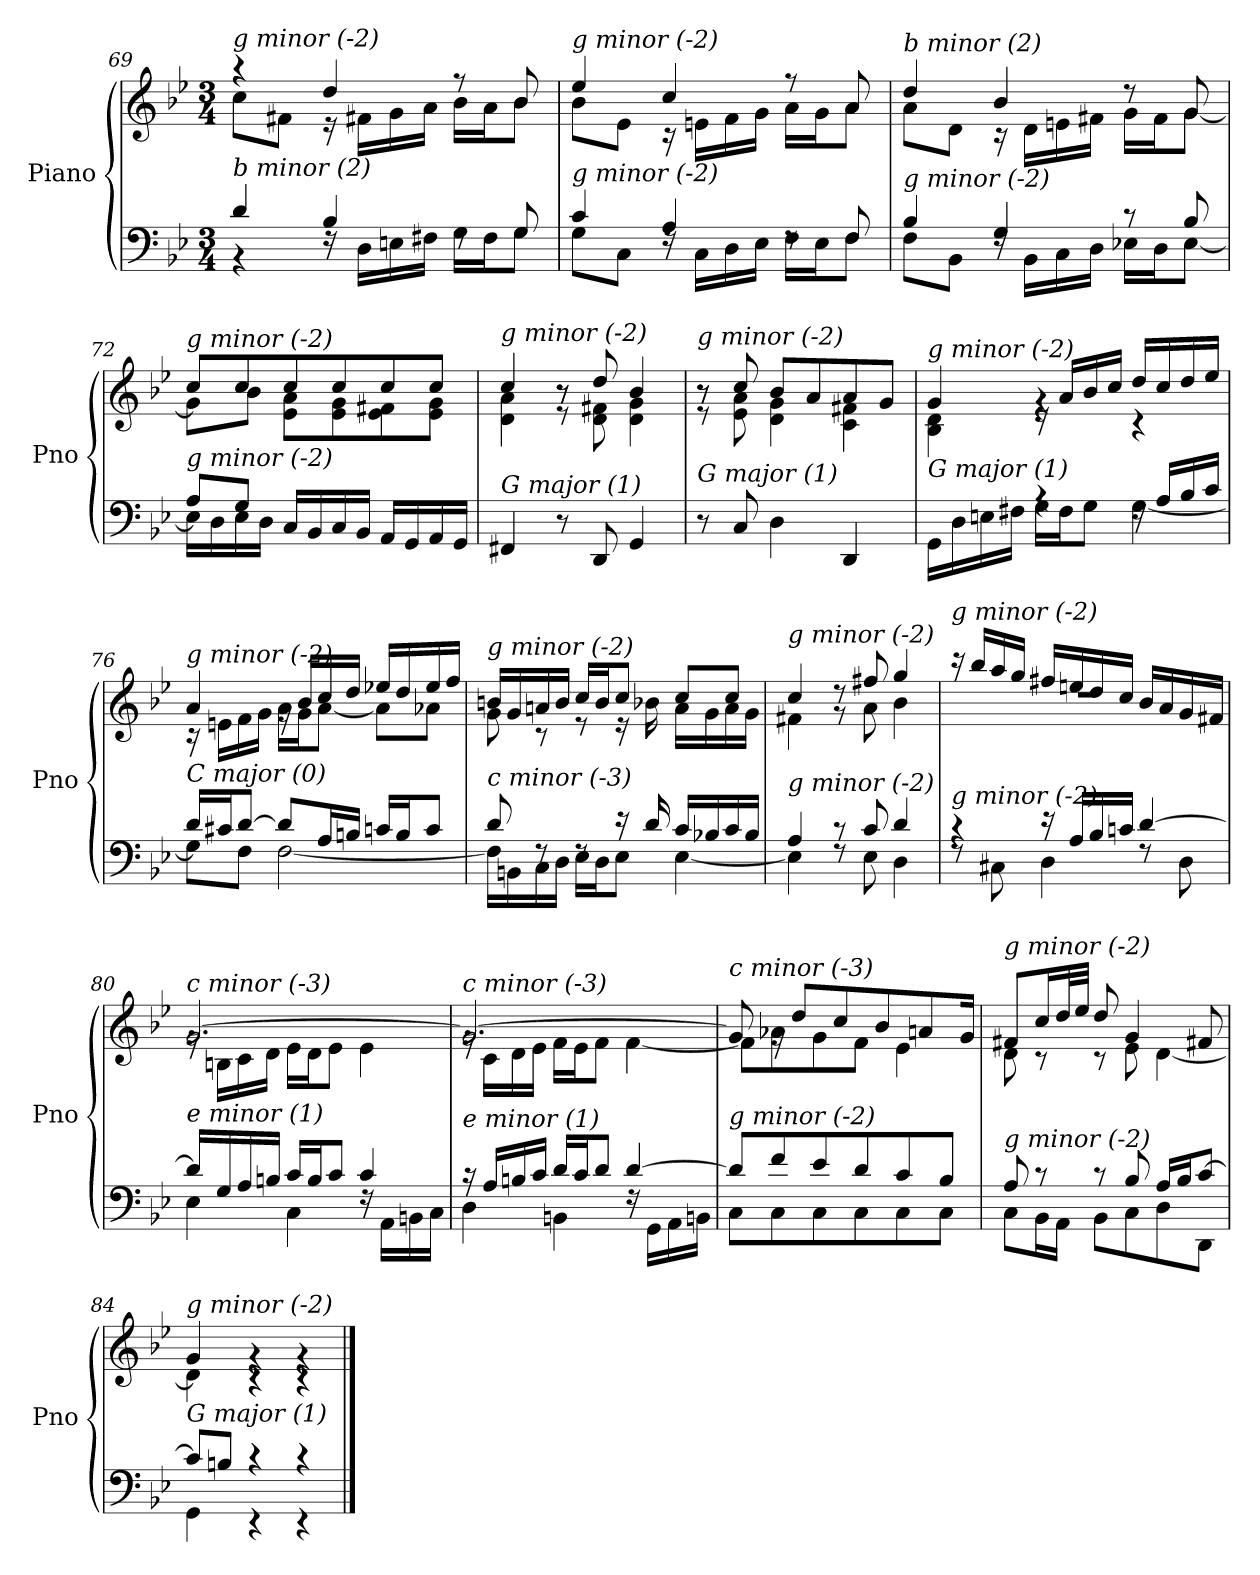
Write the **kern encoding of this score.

**kern	**kern
*part1	*part1
*staff2	*staff1
*I"Piano	*
*I'Pno	*
*clefF4	*clefG2
*k[b-e-]	*k[b-e-]
*M3/4	*M3/4
=69	=69
*^	*^
!	!	!LO:TX:i:t=g minor (-2)	!
!LO:TX:i:t=b minor (2)	!	!	!
4d/	4r	4r	8cc\L
.	.	.	8f#X\J
4B-/	16rF	4dd/	16r
.	16D\LL	.	16f#X\LL
.	16En\	.	16g\
.	16F#X\JJ	.	16a\JJ
8rF	16G\LL	8r	16b-\LL
.	16F#\J	.	16a\J
8G/	8G\J	8b-/	8b-\J
=70	=70	=70	=70
!	!	!LO:TX:i:t=g minor (-2)	!
!LO:TX:i:t=g minor (-2)	!	!	!
4c/	8G\L	4ee-/	8b-\L
.	8C\J	.	8e-\J
4A/	16rF	4cc/	16r
.	16C\LL	.	16en\LL
.	16D\	.	16f\
.	16E-\JJ	.	16g\JJ
8rF	16F\LL	8r	16a\LL
.	16E-\J	.	16g\J
8F/	8F\J	8a/	8a\J
!!LO:LB:g=z	!!
=71	=71	=71	=71
!	!	!LO:TX:i:t=b minor (2)	!
!LO:TX:i:t=g minor (-2)	!	!	!
4B-/	8F\L	4dd/	8a\L
.	8BB-\J	.	8d\J
4G/	16rF	4b-/	16r
.	16BB-\LL	.	16d\LL
.	16C\	.	16en\
.	16D\JJ	.	16f#X\JJ
8r	16E-X\LL	8r	16g\LL
.	16D\J	.	16f#\J
8B-/	[8E-\J	8g/	[8g\J
=72	=72	=72	=72
*	*	*	*^
!	!	!LO:TX:i:t=g minor (-2)	!	!
!LO:TX:i:t=g minor (-2)	!	!	!	!
8A/L	16E-\LL]	8cc/L	8g\L]	4ryy
.	16D\	.	.	.
8G/J	16E-\	8cc/	8b-\J	.
.	16D\JJ	.	.	.
16C/LL	2ryy	8cc/	8e-\ 8a\L	2ryy
16BB-/	.	.	.	.
16C/	.	8cc/	8e-\ 8g\	.
16BB-/JJ	.	.	.	.
16AA/LL	.	8cc/	8e-\ 8f#X\	.
16GG/	.	.	.	.
16AA/	.	8cc/J	8e-\ 8g\J	.
16GG/JJ	.	.	.	.
=73	=73	=73	=73	=73
!	!	!LO:TX:i:t=g minor (-2)	!	!
!LO:TX:i:t=G major (1)	!	!	!	!
4ryy	4FF#X/	4cc/	4d\ 4a\	4ryy
8ryy	8r	8r	8r	8re
4.ryy	8DD/	8dd/	8d\ 8f#X\	4.ryy
.	4GG/	4b-/	4d\ 4g\	.
=74	=74	=74	=74	=74
!	!	!LO:TX:i:t=g minor (-2)	!	!
!LO:TX:i:t=G major (1)	!	!	!	!
8ryy	8r	8r	8r	8re
2ryy	8C/	8cc/	8e-\ 8a\	2ryy
.	4D\	8b-/L	4d\ 4g\	.
.	.	8a/	.	.
.	4DD/	8a/	4c\ 4f#X\	.
8ryy	.	8g/J	.	8ryy
!!LO:PB:g=z	!!	!!
=75	=75	=75	=75	=75
!	!	!LO:TX:i:t=g minor (-2)	!	!
!LO:TX:i:t=G major (1)	!	!	!	!
16GG\LL	4ryy	4g/	4B-\ 4d\	4ryy
16D\	.	.	.	.
16En\	.	.	.	.
16F#X\JJ	.	.	.	.
4rA	16G\LL	16re	4rg	2ryy
.	16F#\J	16a/LL	.	.
.	8G\J	16b-/	.	.
.	.	16cc/JJ	.	.
16rF	[4G\	16dd/LL	4r	.
16A/LL	.	16cc/	.	.
16B-/	.	16dd/	.	.
16c/JJ	.	16ee-/JJ	.	.
*	*	*	*v	*v
=76	=76	=76	=76
!	!	!LO:TX:i:t=g minor (-2)	!
!LO:TX:i:t=C major (0)	!	!	!
16d/LL	8G\L]	4a/	16r
16c#Xi/J	.	.	16en\LL
[8d/J	8F\J	.	16f\
.	.	.	16g\JJ
8d/L]	[2F\	16rg	16a\LL
.	.	16b-/LL	16g\J
16A/L	.	16cc/	[8a\J
16Bn/JJ	.	16dd/JJ	.
16cn/LL	.	16ee-X/LL	8a\L]
16B/J	.	16dd/	.
8c/J	.	16ee-/	8a-X\J
.	.	16ff/JJ	.
=77	=77	=77	=77
!	!	!LO:TX:i:t=g minor (-2)	!
!LO:TX:i:t=c minor (-3)	!	!	!
8d/	16F\LL]	16bn/LL	8g\
.	16BBn\	16g/	.
8rF	16C\	16an/	8r
.	16D\JJ	16b/JJ	.
8rF	16E-\LL	16cc/LL	8r
.	16D\J	16b/J	.
16r	8E-\J	8cc/J	16r
16d/	.	.	16b-X\
16c/LL	[4E-\	8cc/L	16a\LL
16B-X/	.	.	16g\
16c/	.	8cc/J	16a\
16B-/JJ	.	.	16g\JJ
!!LO:LB:g=z	!!
=78	=78	=78	=78
!	!	!LO:TX:i:t=g minor (-2)	!
!LO:TX:i:t=g minor (-2)	!	!	!
4A/	4E-\]	4cc/	4f#X\
8r	8rF	8rg	8rdd
8c/	8E-\	8ff#X/	8a\
4d/	4D\	4gg/	4b-\
=79	=79	=79	=79
!	!	!LO:TX:i:t=g minor (-2)	!
!LO:TX:i:t=g minor (-2)	!	!	!
4r	8rF	16r	2.rdd
.	.	16bb-/LL	.
.	8C#Xi\	16aa/	.
.	.	16gg/JJ	.
16r	4D\	16ff#X/LL	.
16A/LL	.	16een/	.
16B-/	.	16dd/	.
16cn/JJ	.	16cc/JJ	.
[4d/	8rF	16b-/LL	.
.	.	16a/	.
.	8D\	16g/	.
.	.	16f#X/JJ	.
=80	=80	=80	=80
!	!	!LO:TX:i:t=c minor (-3)	!
!LO:TX:i:t=e minor (1)	!	!	!
16d/LL]	4E-\	[2.g/	16rg
16G/	.	.	16Bn\LL
16A/	.	.	16c\
16Bn/JJ	.	.	16d\JJ
16c/LL	4C\	.	16e-\LL
16B/J	.	.	16d\J
8c/J	.	.	8e-\J
4c/	16rF	.	4e-\
.	16AA\LL	.	.
.	16BBn\	.	.
.	16C\JJ	.	.
!!LO:LB:g=z	!!
=81	=81	=81	=81
!	!	!LO:TX:i:t=c minor (-3)	!
!LO:TX:i:t=e minor (1)	!	!	!
16r	4D\	2.g/_	16rg
16A/LL	.	.	16c\LL
16Bn/	.	.	16d\
16c/JJ	.	.	16e-\JJ
16d/LL	4BBn\	.	16f\LL
16c/J	.	.	16e-\J
8d/J	.	.	8f\J
[4d/	16rF	.	[4f\
.	16GG\LL	.	.
.	16AA\	.	.
.	16BBn\JJ	.	.
=82	=82	=82	=82
!	!	!LO:TX:i:t=c minor (-3)	!
!LO:TX:i:t=g minor (-2)	!	!	!
8d/L]	8C\L	8g/]	8f\L]
8f/	8C\	16rg	8a-X\
.	.	8dd/L	.
8e-/	8C\	.	8g\
.	.	8cc/	.
8d/	8C\	.	8f\J
.	.	8b-/	.
8c/	8C\	.	4e-\
.	.	8an/	.
8B-/J	8C\J	.	.
.	.	16g/Jk	.
=83	=83	=83	=83
!	!	!LO:TX:i:t=g minor (-2)	!
!LO:TX:i:t=g minor (-2)	!	!	!
8A/	8C\L	8f#X/L	8d\
8r	16BB-\L	16cc/L	8r
.	16AA\JJ	32dd/L	.
.	.	32ee-/JJJ	.
8r	8BB-\L	8dd/	8r
8B-/	8C\	4g/	8e-\
16A/LL	8D\	.	[4d\
16B-/J	.	.	.
[8c/J	8DD\J	8f#X/	.
=84	=84	=84	=84
!	!	!LO:TX:i:t=g minor (-2)	!
!LO:TX:i:t=G major (1)	!	!	!
8c/L]	4GG\	4g/	4d\]
8Bn/J	.	.	.
4r	4r	4rg	4r
4r	4r	4rg	4r
*v	*v	*	*
*	*v	*v
==	==
*-	*-
